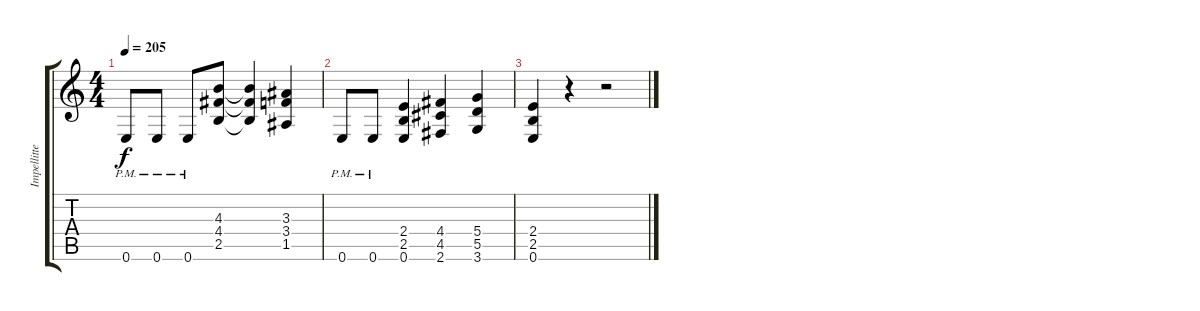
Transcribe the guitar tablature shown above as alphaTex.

\track ("Impellitteri" "Impellitte") {instrument distortionguitar}
\staff {score tabs}
\tuning (E4 B3 G3 D3 A2 E2) {hide}
\ts (4 4)
\tempo 205
\clef g2
\ks c
0.6{pm}.8{dy f} 0.6{pm}.8 0.6{pm}.8 (4.3 4.4 2.5).8 (4.3{t} 4.4{t} 2.5{t}).4 (3.3 3.4 1.5).4 |
0.6{pm}.8 0.6{pm}.8 (2.4 2.5 0.6).4 (4.4 4.5 2.6).4 (5.4 5.5 3.6).4 |
(2.4 2.5 0.6).4 r.4 r.2
